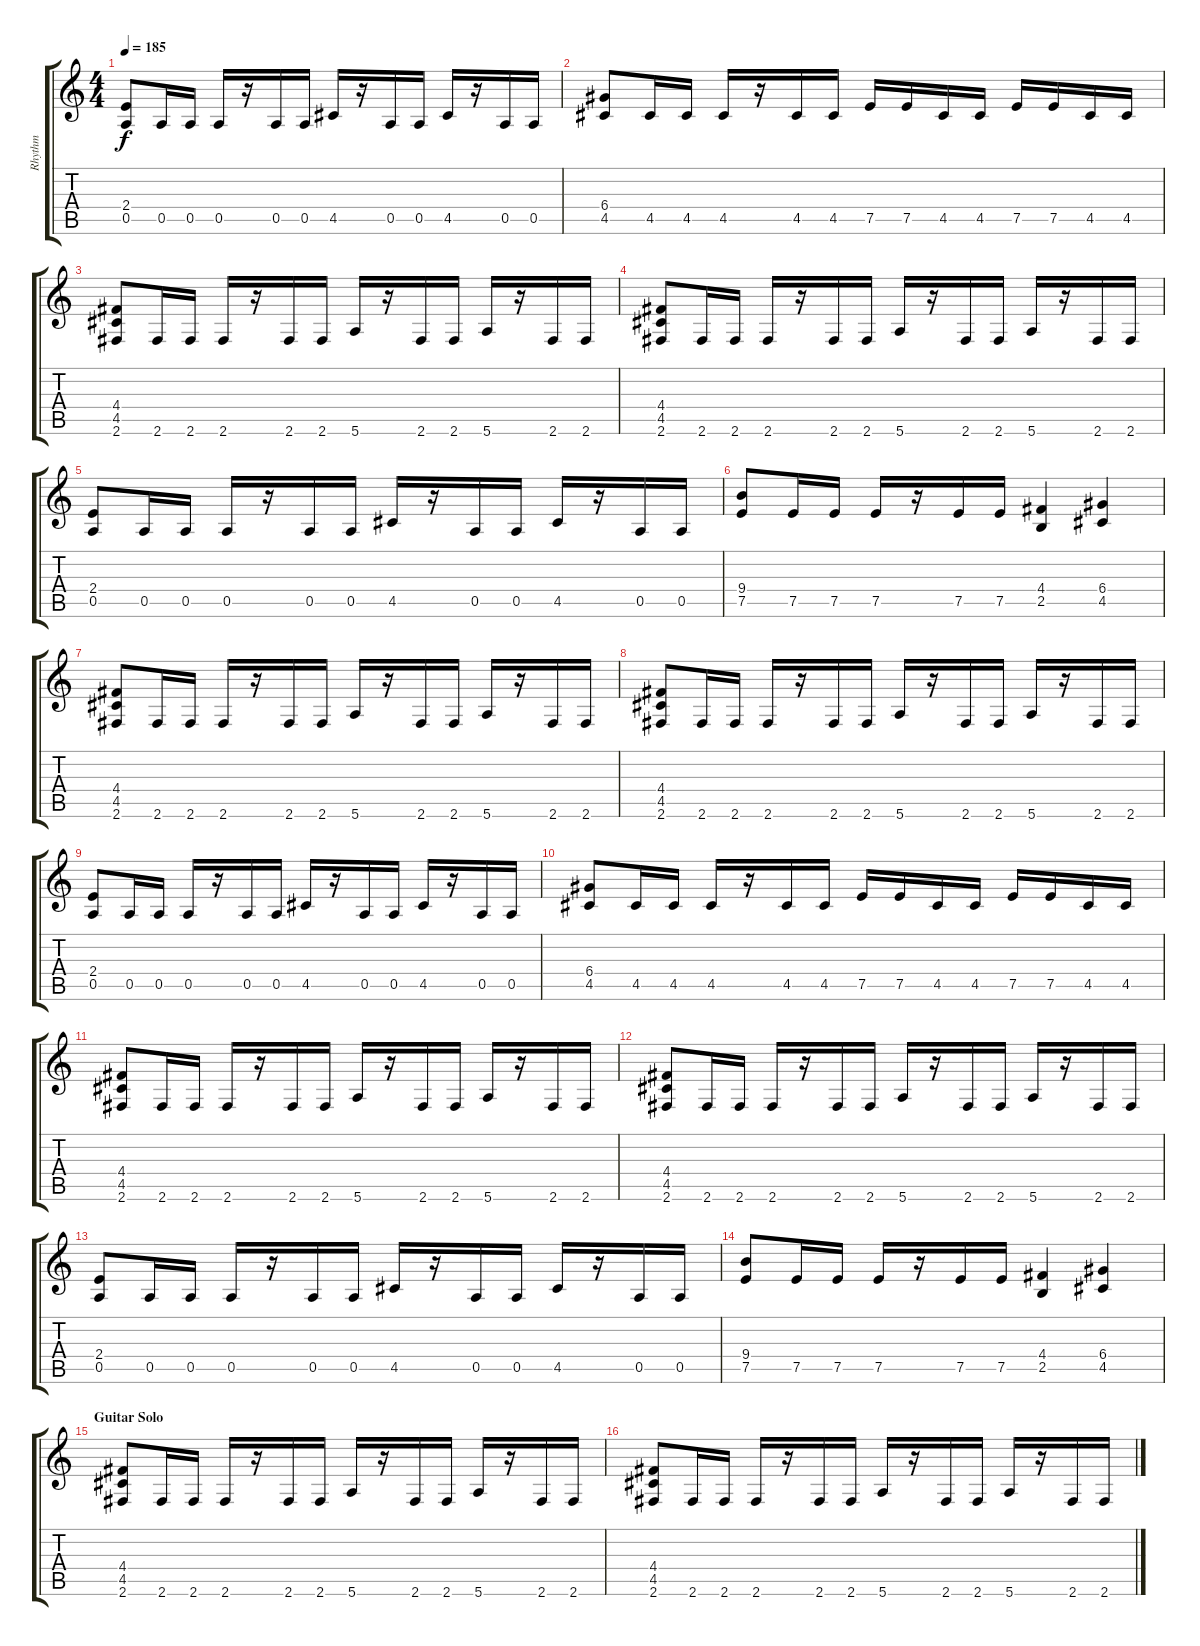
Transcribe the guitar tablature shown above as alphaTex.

\track ("Rhythm" "Rhythm") {instrument distortionguitar}
\staff {score tabs}
\tuning (E4 B3 G3 D3 A2 E2) {hide}
\ts (4 4)
\tempo 185
\clef g2
\ks c
(2.4 0.5).8{dy f} 0.5.16 0.5.16 0.5.16 r.16 0.5.16 0.5.16 4.5.16 r.16 0.5.16 0.5.16 4.5.16 r.16 0.5.16 0.5.16 |
(6.4 4.5).8 4.5.16 4.5.16 4.5.16 r.16 4.5.16 4.5.16 7.5.16 7.5.16 4.5.16 4.5.16 7.5.16 7.5.16 4.5.16 4.5.16 |
(4.4 4.5 2.6).8 2.6.16 2.6.16 2.6.16 r.16 2.6.16 2.6.16 5.6.16 r.16 2.6.16 2.6.16 5.6.16 r.16 2.6.16 2.6.16 |
(4.4 4.5 2.6).8 2.6.16 2.6.16 2.6.16 r.16 2.6.16 2.6.16 5.6.16 r.16 2.6.16 2.6.16 5.6.16 r.16 2.6.16 2.6.16 |
(2.4 0.5).8 0.5.16 0.5.16 0.5.16 r.16 0.5.16 0.5.16 4.5.16 r.16 0.5.16 0.5.16 4.5.16 r.16 0.5.16 0.5.16 |
(9.4 7.5).8 7.5.16 7.5.16 7.5.16 r.16 7.5.16 7.5.16 (4.4 2.5).4 (6.4 4.5).4 |
(4.4 4.5 2.6).8 2.6.16 2.6.16 2.6.16 r.16 2.6.16 2.6.16 5.6.16 r.16 2.6.16 2.6.16 5.6.16 r.16 2.6.16 2.6.16 |
(4.4 4.5 2.6).8 2.6.16 2.6.16 2.6.16 r.16 2.6.16 2.6.16 5.6.16 r.16 2.6.16 2.6.16 5.6.16 r.16 2.6.16 2.6.16 |
(2.4 0.5).8 0.5.16 0.5.16 0.5.16 r.16 0.5.16 0.5.16 4.5.16 r.16 0.5.16 0.5.16 4.5.16 r.16 0.5.16 0.5.16 |
(6.4 4.5).8 4.5.16 4.5.16 4.5.16 r.16 4.5.16 4.5.16 7.5.16 7.5.16 4.5.16 4.5.16 7.5.16 7.5.16 4.5.16 4.5.16 |
(4.4 4.5 2.6).8 2.6.16 2.6.16 2.6.16 r.16 2.6.16 2.6.16 5.6.16 r.16 2.6.16 2.6.16 5.6.16 r.16 2.6.16 2.6.16 |
(4.4 4.5 2.6).8 2.6.16 2.6.16 2.6.16 r.16 2.6.16 2.6.16 5.6.16 r.16 2.6.16 2.6.16 5.6.16 r.16 2.6.16 2.6.16 |
(2.4 0.5).8 0.5.16 0.5.16 0.5.16 r.16 0.5.16 0.5.16 4.5.16 r.16 0.5.16 0.5.16 4.5.16 r.16 0.5.16 0.5.16 |
(9.4 7.5).8 7.5.16 7.5.16 7.5.16 r.16 7.5.16 7.5.16 (4.4 2.5).4 (6.4 4.5).4 |
\section ("" "Guitar Solo")
(4.4 4.5 2.6).8 2.6.16 2.6.16 2.6.16 r.16 2.6.16 2.6.16 5.6.16 r.16 2.6.16 2.6.16 5.6.16 r.16 2.6.16 2.6.16 |
(4.4 4.5 2.6).8 2.6.16 2.6.16 2.6.16 r.16 2.6.16 2.6.16 5.6.16 r.16 2.6.16 2.6.16 5.6.16 r.16 2.6.16 2.6.16
